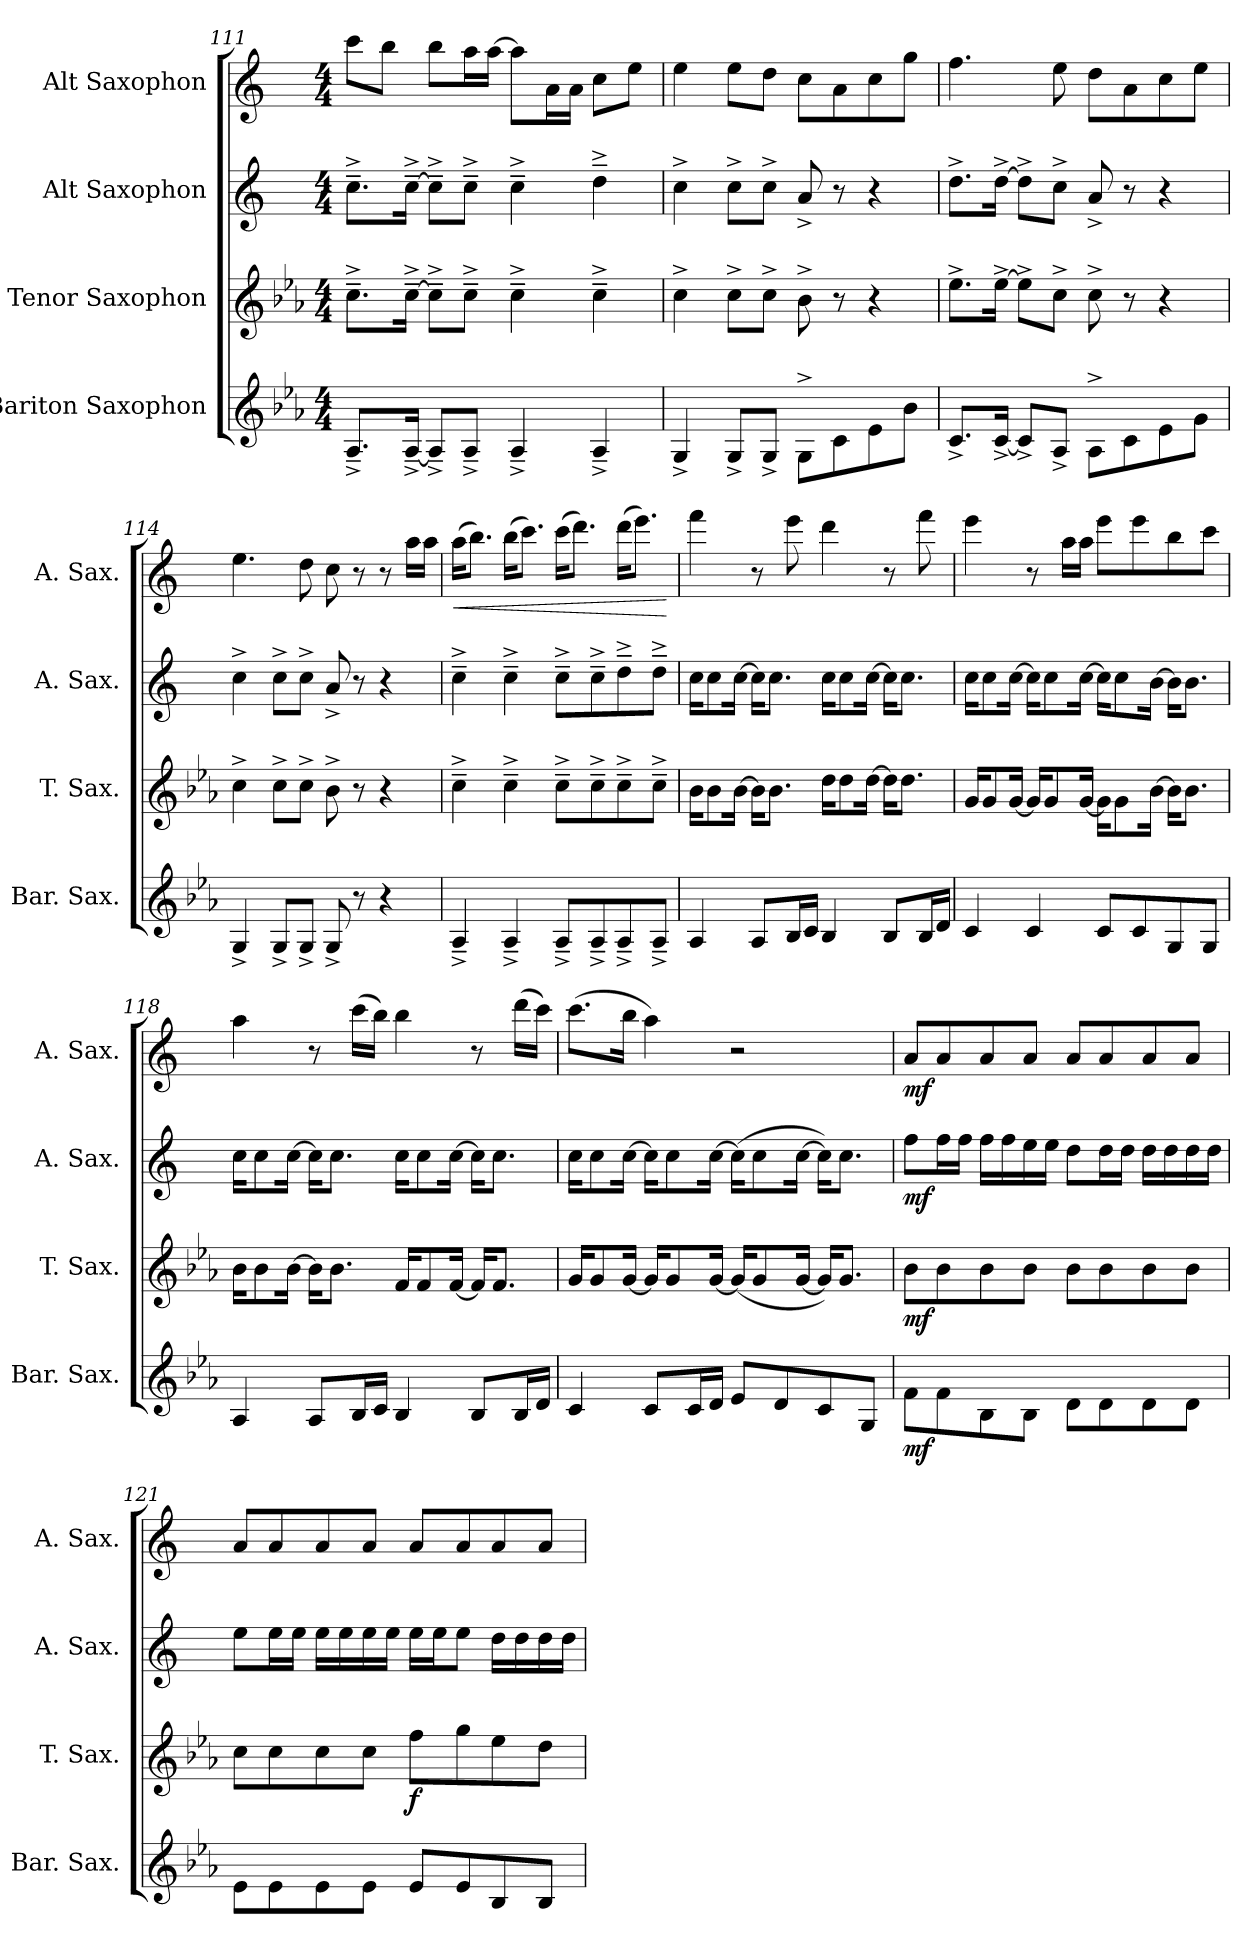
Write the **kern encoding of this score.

**kern	**dynam	**kern	**dynam	**kern	**dynam	**kern	**dynam
*part4	*part4	*part3	*part3	*part2	*part2	*part1	*part1
*staff4	*staff4	*staff3	*staff3	*staff2	*staff2	*staff1	*staff1
*I"Bariton Saxophon	*	*I"Tenor Saxophon	*	*I"Alt Saxophon	*	*I"Alt Saxophon	*
*I'Bar. Sax.	*	*I'T. Sax.	*	*I'A. Sax.	*	*I'A. Sax.	*
*clefG2	*	*clefG2	*	*clefG2	*	*clefG2	*
*ITrd12c21	*	*ITrd8c14	*	*ITrd5c9	*	*ITrd5c9	*
*k[b-e-a-]	*	*k[b-e-a-]	*	*k[b-e-a-]	*	*k[b-e-a-]	*
*M4/4	*	*M4/4	*	*M4/4	*	*M4/4	*
=111	=111	=111	=111	=111	=111	=111	=111
8.AA-^~/L	.	8.c^~\L	.	8.e-^~\L	.	8ee-\L	.
.	.	.	.	.	.	8dd\J	.
[16AA-^~/Jk	.	[16c^~\Jk	.	[16e-^~\Jk	.	.	.
8AA-^~/L]	.	8c^~\L]	.	8e-^~\L]	.	8dd\L	.
8AA-^~/J	.	8c^~\J	.	8e-^~\J	.	16cc\L	.
.	.	.	.	.	.	[16cc\JJ	.
4AA-^~/	.	4c^~\	.	4e-^~\	.	8cc\L]	.
.	.	.	.	.	.	16c\L	.
.	.	.	.	.	.	16c\JJ	.
4AA-^~/	.	4c^~\	.	4f^~\	.	8e-\L	.
.	.	.	.	.	.	8g\J	.
=112	=112	=112	=112	=112	=112	=112	=112
4GG^/	.	4c^\	.	4e-^\	.	4g\	.
8GG^/L	.	8c^\L	.	8e-^\L	.	8g\L	.
8GG^/J	.	8c^\J	.	8e-^\J	.	8f\J	.
8GG^\L	.	8B-^\	.	8c^/	.	8e-\L	.
8C\	.	8r	.	8r	.	8c\	.
8E-\	.	4r	.	4r	.	8e-\	.
8B-\J	.	.	.	.	.	8b-\J	.
=113	=113	=113	=113	=113	=113	=113	=113
8.C^/L	.	8.e-^\L	.	8.f^\L	.	4.a-\	.
[16C^/Jk	.	[16e-^\Jk	.	[16f^\Jk	.	.	.
8C^/L]	.	8e-^\L]	.	8f^\L]	.	.	.
8AA-^/J	.	8c^\J	.	8e-^\J	.	8g\	.
8AA-^\L	.	8c^\	.	8c^/	.	8f\L	.
8C\	.	8r	.	8r	.	8c\	.
8E-\	.	4r	.	4r	.	8e-\	.
8G\J	.	.	.	.	.	8g\J	.
!!LO:LB:g=z
=114	=114	=114	=114	=114	=114	=114	=114
4GG^/	.	4c^\	.	4e-^\	.	4.g\	.
8GG^/L	.	8c^\L	.	8e-^\L	.	.	.
8GG^/J	.	8c^\J	.	8e-^\J	.	8f\	.
8GG^/	.	8B-^\	.	8c^/	.	8e-\	.
8r	.	8r	.	8r	.	8r	.
4r	.	4r	.	4r	.	8r	.
.	.	.	.	.	.	16cc\LL	.
.	.	.	.	.	.	16cc\JJ	.
=115	=115	=115	=115	=115	=115	=115	=115
!	!	!	!	!	!	!	!LO:HP:b
4AA-^~/	.	4c^~\	.	4e-^~\	.	(16cc\KL	<
.	.	.	.	.	.	8.dd\J)	.
4AA-^~/	.	4c^~\	.	4e-^~\	.	(16dd\KL	.
.	.	.	.	.	.	8.ee-\J)	.
8AA-~^/L	.	8c~^\L	.	8e-~^\L	.	(16ee-\KL	.
.	.	.	.	.	.	8.ff\J)	.
8AA-~^/	.	8c^~\	.	8e-~^\	.	.	.
8AA-~^/	.	8c~^\	.	8f~^\	.	(16ff\KL	.
.	.	.	.	.	.	8.gg\J)	.
8AA-^~/J	.	8c^~\J	.	8f^~\J	.	.	.
.	.	.	.	.	.	.	[
=116	=116	=116	=116	=116	=116	=116	=116
4AA-/	.	16B-\KL	.	16e-\KL	.	4aa-\	.
.	.	8B-\	.	8e-\	.	.	.
.	.	[16B-\Jk	.	[16e-\Jk	.	.	.
8AA-/L	.	16B-\KL]	.	16e-\KL]	.	8r	.
.	.	8.B-\J	.	8.e-\J	.	.	.
16BB-/L	.	.	.	.	.	8gg\	.
16C/JJ	.	.	.	.	.	.	.
4BB-/	.	16d\KL	.	16e-\KL	.	4ff\	.
.	.	8d\	.	8e-\	.	.	.
.	.	[16d\Jk	.	[16e-\Jk	.	.	.
8BB-/L	.	16d\KL]	.	16e-\KL]	.	8r	.
.	.	8.d\J	.	8.e-\J	.	.	.
16BB-/L	.	.	.	.	.	8aa-\	.
16D/JJ	.	.	.	.	.	.	.
!!LO:PB:g=z
=117	=117	=117	=117	=117	=117	=117	=117
4C/	.	16G/KL	.	16e-\KL	.	4gg\	.
.	.	8G/	.	8e-\	.	.	.
.	.	[16G/Jk	.	[16e-\Jk	.	.	.
4C/	.	16G/KL]	.	16e-\KL]	.	8r	.
.	.	8G/	.	8e-\	.	.	.
.	.	.	.	.	.	16cc\LL	.
.	.	[16G/Jk	.	[16e-\Jk	.	16cc\JJ	.
8C/L	.	16G\KL]	.	16e-\KL]	.	8gg\L	.
.	.	8G\	.	8e-\	.	.	.
8C/	.	.	.	.	.	8gg\	.
.	.	[16B-\Jk	.	[16d\Jk	.	.	.
8GG/	.	16B-\KL]	.	16d\KL]	.	8dd\	.
.	.	8.B-\J	.	8.d\J	.	.	.
8GG/J	.	.	.	.	.	8ee-\J	.
=118	=118	=118	=118	=118	=118	=118	=118
4AA-/	.	16B-\KL	.	16e-\KL	.	4cc\	.
.	.	8B-\	.	8e-\	.	.	.
.	.	[16B-\Jk	.	[16e-\Jk	.	.	.
8AA-/L	.	16B-\KL]	.	16e-\KL]	.	8r	.
.	.	8.B-\J	.	8.e-\J	.	.	.
16BB-/L	.	.	.	.	.	(16ee-\LL	.
16C/JJ	.	.	.	.	.	16dd\JJ)	.
4BB-/	.	16F/KL	.	16e-\KL	.	4dd\	.
.	.	8F/	.	8e-\	.	.	.
.	.	[16F/Jk	.	[16e-\Jk	.	.	.
8BB-/L	.	16F/KL]	.	16e-\KL]	.	8r	.
.	.	8.F/J	.	8.e-\J	.	.	.
16BB-/L	.	.	.	.	.	(16ff\LL	.
16D/JJ	.	.	.	.	.	16ee-\JJ)	.
=119	=119	=119	=119	=119	=119	=119	=119
4C/	.	16G/KL	.	16e-\KL	.	(8.ee-\L	.
.	.	8G/	.	8e-\	.	.	.
.	.	[16G/Jk	.	[16e-\Jk	.	16dd\Jk	.
8C/L	.	16G/KL]	.	16e-\KL]	.	4cc\)	.
.	.	8G/	.	8e-\	.	.	.
16C/L	.	.	.	.	.	.	.
16D/JJ	.	[16G/Jk	.	[16e-\Jk	.	.	.
8E-/L	.	(16G/KL]	.	(16e-\KL]	.	2r	.
.	.	8G/	.	8e-\	.	.	.
8D/	.	.	.	.	.	.	.
.	.	[16G/Jk	.	[16e-\Jk	.	.	.
8C/	.	16G/KL])	.	16e-\KL])	.	.	.
.	.	8.G/J	.	8.e-\J	.	.	.
8GG/J	.	.	.	.	.	.	.
!!LO:LB:g=z
=120	=120	=120	=120	=120	=120	=120	=120
!	!LO:DY:b	!	!LO:DY:b	!	!LO:DY:b	!	!LO:DY:b
8F\L	mf	8B-\L	mf	8a-\L	mf	8c/L	mf
8F\	.	8B-\	.	16a-\L	.	8c/	.
.	.	.	.	16a-\JJ	.	.	.
8BB-\	.	8B-\	.	16a-\LL	.	8c/	.
.	.	.	.	16a-\	.	.	.
8BB-\J	.	8B-\J	.	16g\	.	8c/J	.
.	.	.	.	16g\JJ	.	.	.
8D\L	.	8B-\L	.	8f\L	.	8c/L	.
8D\	.	8B-\	.	16f\L	.	8c/	.
.	.	.	.	16f\JJ	.	.	.
8D\	.	8B-\	.	16f\LL	.	8c/	.
.	.	.	.	16f\	.	.	.
8D\J	.	8B-\J	.	16f\	.	8c/J	.
.	.	.	.	16f\JJ	.	.	.
=121	=121	=121	=121	=121	=121	=121	=121
8E-\L	.	8c\L	.	8g\L	.	8c/L	.
8E-\	.	8c\	.	16g\L	.	8c/	.
.	.	.	.	16g\JJ	.	.	.
8E-\	.	8c\	.	16g\LL	.	8c/	.
.	.	.	.	16g\	.	.	.
8E-\J	.	8c\J	.	16g\	.	8c/J	.
.	.	.	.	16g\JJ	.	.	.
!	!	!	!LO:DY:b	!	!	!	!
8E-/L	.	8f\L	f	16g\LL	.	8c/L	.
.	.	.	.	16g\J	.	.	.
8E-/	.	8g\	.	8g\J	.	8c/	.
8BB-/	.	8e-\	.	16f\LL	.	8c/	.
.	.	.	.	16f\	.	.	.
8BB-/J	.	8d\J	.	16f\	.	8c/J	.
.	.	.	.	16f\JJ	.	.	.
=	=	=	=	=	=	=	=
*-	*-	*-	*-	*-	*-	*-	*-
